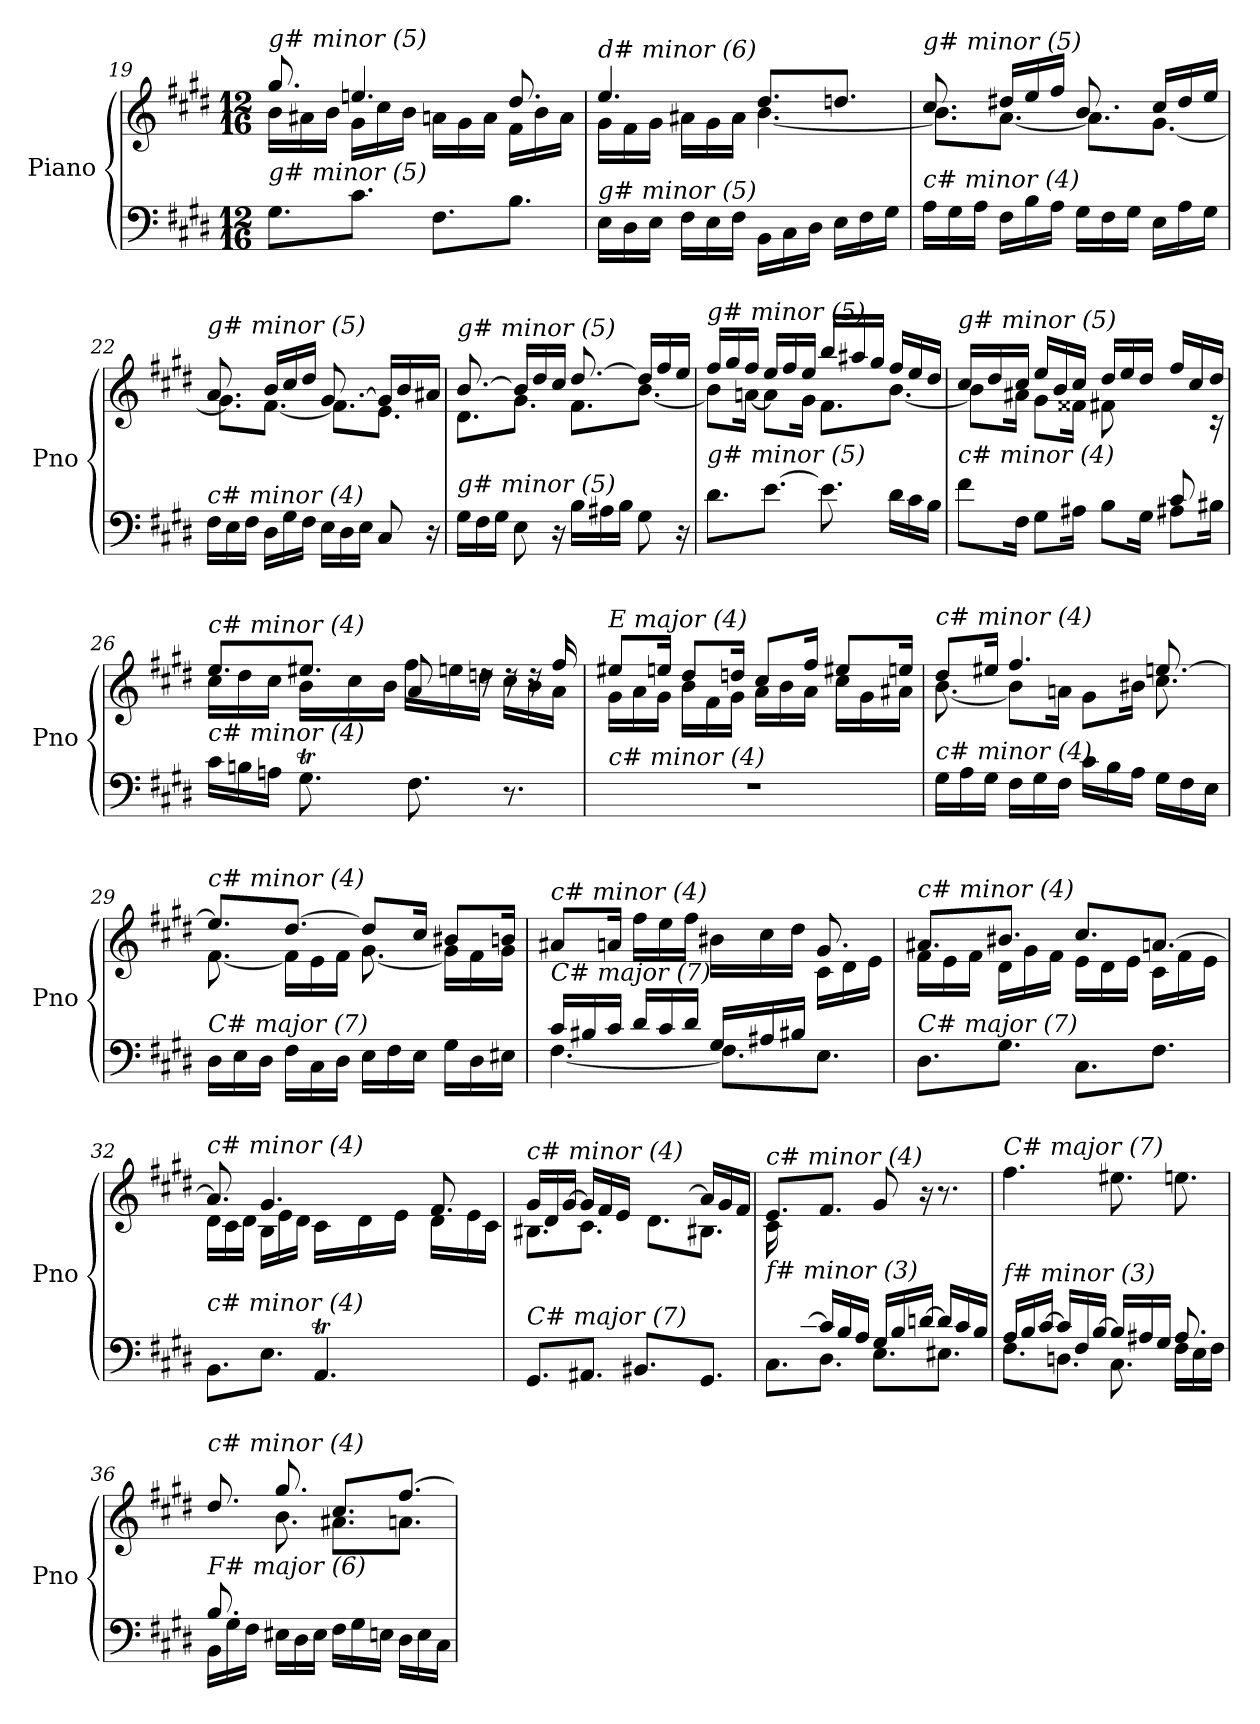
**kern	**kern
*part1	*part1
*staff2	*staff1
*I"Piano	*
*I'Pno	*
!!LO:LB:g=z
*clefF4	*clefG2
*k[f#c#g#d#]	*k[f#c#g#d#]
*M12/16	*M12/16
=19	=19
*	*^
!	!LO:TX:i:t=g# minor (5)	!
!LO:TX:i:t=g# minor (5)	!	!
8.G#\L	8.gg#/	16b\LL
.	.	16a#X\
.	.	16b\JJ
8.c#\J	4.een/	16g#\LL
.	.	16cc#\
.	.	16b\JJ
8.F#\L	.	16an\LL
.	.	16g#\
.	.	16a\JJ
8.B\J	8.dd#/	16f#\LL
.	.	16b\
.	.	16a\JJ
=20	=20	=20
!	!LO:TX:i:t=d# minor (6)	!
!LO:TX:i:t=g# minor (5)	!	!
16E\LL	4.ee/	16g#\LL
16D#\	.	16f#\
16E\JJ	.	16g#\JJ
16F#\LL	.	16a#X\LL
16E\	.	16g#\
16F#\JJ	.	16a#\JJ
16BB\LL	8.dd#/L	[4.b\
16C#\	.	.
16D#\JJ	.	.
16E\LL	8.ddn/J	.
16F#\	.	.
16G#\JJ	.	.
=21	=21	=21
!	!LO:TX:i:t=g# minor (5)	!
!LO:TX:i:t=c# minor (4)	!	!
16A\LL	8.cc#/	8.b\L]
16G#\	.	.
16A\JJ	.	.
16F#\LL	16dd#X/LL	[8.a\J
16B\	16ee/	.
16A\JJ	16ff#/JJ	.
16G#\LL	8.b/	8.a\L]
16F#\	.	.
16G#\JJ	.	.
16E\LL	16cc#/LL	[8.g#\J
16A\	16dd#/	.
16G#\JJ	16ee/JJ	.
!!LO:LB:g=z	!!
=22	=22	=22
!	!LO:TX:i:t=g# minor (5)	!
!LO:TX:i:t=c# minor (4)	!	!
16F#\LL	8.a/	8.g#\L]
16E\	.	.
16F#\JJ	.	.
16D#\LL	16b/LL	[8.f#\J
16G#\	16cc#/	.
16F#\JJ	16dd#/JJ	.
16E\LL	[8.g#/	8.f#\L]
16D#\	.	.
16E\JJ	.	.
8C#/	16g#/LL]	8.e\J
.	16b/	.
16r	16a#X/JJ	.
=23	=23	=23
!	!LO:TX:i:t=g# minor (5)	!
!LO:TX:i:t=g# minor (5)	!	!
16G#\LL	[8.b/	8.d#\L
16F#\	.	.
16G#\JJ	.	.
8E\	16b/LL]	8.g#\J
.	16dd#/	.
16r	16cc#/JJ	.
16B\LL	[8.dd#/	8.f#\L
16A#X\	.	.
16B\JJ	.	.
8G#\	16dd#/LL]	[8.b\J
.	16ff#/	.
16r	16ee/JJ	.
=24	=24	=24
!	!LO:TX:i:t=g# minor (5)	!
!LO:TX:i:t=g# minor (5)	!	!
8.d#\L	16ff#/LL	8b\L]
.	16gg#/	.
.	16ff#/JJ	[16an\Jk
[8.e\J	16ee/LL	8a\L]
.	16ff#/	.
.	16ee/JJ	16g#\Jk
8.e\]	16bb/LL	8.f#\L
.	16aa#X/	.
.	16gg#/JJ	.
16d#\LL	16ff#/LL	[8.b\J
16c#\	16ee/	.
16B\JJ	16dd#/JJ	.
!!LO:LB:g=z	!!
=25	=25	=25
*^	*	*
!	!	!LO:TX:i:t=g# minor (5)	!
!LO:TX:i:t=c# minor (4)	!	!	!
2ryy	8f#\L	16cc#/LL	8b\L]
.	.	16dd#/	.
.	16F#\Jk	16cc#/JJ	16a#X\Jk
.	8G#\L	16ee/LL	8g#\L
.	.	16b/	.
.	16A#X\Jk	16cc#/JJ	16f##Xi\Jk
.	8B\L	16dd#/LL	8f#\L
.	.	16ee/	.
16B#X/Jk	16G#\Jk	16dd#/JJ	8.ryy
8c#/	8A#X\L	16ff#/LL	.
.	.	16cc#/	.
16ryy	16B#X\Jk	16dd#/JJ	16rc
=26	=26	=26	=26
*	*	*	*^
!	!	!LO:TX:i:t=c# minor (4)	!	!
!LO:TX:i:t=c# minor (4)	!	!	!	!
16c#\LL	8.ryy	8.ee/L	16cc#\LL	8.ryy
16Bn\	.	.	16dd#\	.
16An\JJ	.	.	16cc#\JJ	.
8.G#t\	32A!yy	8.ee#X/J	16b\LL	8.ryy
.	32G#!yy	.	.	.
.	32A!yy	.	16cc#\	.
.	16.G#!yy	.	.	.
.	.	.	16b\JJ	.
8.F#\	4.ryy	8a/	16ff#\LL	4.ryy
.	.	.	16een\	.
.	.	16rdd	16ddn\JJ	.
8.r	.	16rdd	16cc#\LL	.
.	.	16rdd	16b\	.
.	.	16ff#/	16a\JJ	.
*v	*v	*	*	*
*	*	*v	*v
=27	=27	=27
!	!LO:TX:i:t=E major (4)	!
!LO:TX:i:t=c# minor (4)	!	!
2.r	8ee#X/L	16g#\LL
.	.	16a\
.	16een/Jk	16g#\JJ
.	8dd#/L	16b\LL
.	.	16f#\
.	16ddn/Jk	16g#\JJ
.	8cc#/L	16a\LL
.	.	16b\
.	16ff#/Jk	16a\JJ
.	8ee#X/L	16cc#\LL
.	.	16g#\
.	16een/Jk	16a#X\JJ
!!LO:LB:g=z	!!
=28	=28	=28
!	!LO:TX:i:t=c# minor (4)	!
!LO:TX:i:t=c# minor (4)	!	!
16G#\LL	8dd#/L	[8.b\
16A\	.	.
16G#\JJ	16ee#X/Jk	.
16F#\LL	4.ff#/	8b\L]
16G#\	.	.
16F#\JJ	.	16an\Jk
16c#\LL	.	8g#\L
16B\	.	.
16A\JJ	.	16b#X\Jk
16G#\LL	[8.een/	8.cc#\
16F#\	.	.
16E\JJ	.	.
=29	=29	=29
!	!LO:TX:i:t=c# minor (4)	!
!LO:TX:i:t=C# major (7)	!	!
16D#\LL	8.ee/L]	[8.f#\
16E\	.	.
16D#\JJ	.	.
16F#\LL	[8.dd#/J	16f#\LL]
16C#\	.	16e\
16D#\JJ	.	16f#\JJ
16E\LL	8dd#/L]	[8.g#\
16F#\	.	.
16E\JJ	16cc#/Jk	.
16G#\LL	8b#X/L	16g#\LL]
16D#\	.	16f#\
16E#X\JJ	16bn/Jk	16g#\JJ
=30	=30	=30
*^	*	*
!	!	!LO:TX:i:t=c# minor (4)	!
!LO:TX:i:t=C# major (7)	!	!	!
16c#/LL	[4.F#\	8a#X/L	2ryy
16B#X/	.	.	.
16c#/JJ	.	16an/Jk	.
16d#/LL	.	16ff#\LL	.
16c#/	.	16ee\	.
16d#/JJ	.	16ff#\JJ	.
16G#/LL	8.F#\L]	16b#X\LL	.
16A#X/	.	16cc#\	.
16B#X/JJ	.	16dd#\JJ	16ryy
8.ryy	8.E\J	8.g#/	16c#\LL
.	.	.	16d#\
.	.	.	16e\JJ
*v	*v	*	*
!!LO:LB:g=z	!!
=31	=31	=31
!	!LO:TX:i:t=c# minor (4)	!
!LO:TX:i:t=C# major (7)	!	!
8.D#\L	8.a#X/L	16f#\LL
.	.	16e\
.	.	16f#\JJ
8.G#\J	8.b#X/J	16d#\LL
.	.	16g#\
.	.	16f#\JJ
8.C#\L	8.cc#/L	16e\LL
.	.	16d#\
.	.	16e\JJ
8.F#\J	[8.an/J	16c#\LL
.	.	16f#\
.	.	16e\JJ
=32	=32	=32
*^	*	*^
!	!	!LO:TX:i:t=c# minor (4)	!	!
!LO:TX:i:t=c# minor (4)	!	!	!	!
8.BB\L	4.ryy	8.a/]	16d#\LL	4.ryy
.	.	.	16c#\	.
.	.	.	16d#\JJ	.
8.E\J	.	4.g#/	16B\LL	.
.	.	.	16e\	.
.	.	.	16d#\JJ	.
4.AAT/	32BB!yy	.	16c#\LL	4.ryy
.	32AA!yy	.	.	.
.	32BB!yy	.	16d#\	.
.	32AA!yy	.	.	.
.	32BB!yy	.	16e\JJ	.
.	32AA!yy	.	.	.
.	32BB!yy	8.f#/	16d#\LL	.
.	[32AA!yy	.	.	.
.	8AA!yy]	.	16e\	.
.	.	.	16c#\JJ	.
*v	*v	*	*	*
*	*	*v	*v
=33	=33	=33
!	!LO:TX:i:t=c# minor (4)	!
!LO:TX:i:t=C# major (7)	!	!
8.GG#/L	16g#/LL	8.B#X\L
.	16d#/	.
.	[16g#/JJ	.
8.AA#X/J	16g#/LL]	8.c#\J
.	16f#/	.
.	16e/JJ	.
8.BB#X/L	16d#/LLyy	8.d#\L
.	16f#/	.
.	[16a/JJ	.
8.GG#/J	16a/LL]	8.B#X\J
.	16g#/	.
.	16f#/JJ	.
!!LO:PB:g=z	!!
=34	=34	=34
*^	*	*
!	!	!LO:TX:i:t=c# minor (4)	!
!LO:TX:i:t=f# minor (3)	!	!	!
16ryy	8.C#\L	8.e/L	16c#\LL
16G#/	.	.	2ryy
[16c#/JJ	.	.	.
16c#/LL]	8.D#\J	8.f#/J	.
16B/	.	.	.
16A/JJ	.	.	.
16G#/LL	8.E\L	8g#/	.
16B/	.	.	.
[16dn/JJ	.	16r	.
16d/LL]	8.E#X\J	8.r	8.ryy
16c#/	.	.	.
16B/JJ	.	.	.
*	*	*v	*v
=35	=35	=35
!	!	!LO:TX:i:t=C# major (7)
!LO:TX:i:t=f# minor (3)	!	!
16A/LL	8.F#\L	4.ff#\
16B/	.	.
[16c#/JJ	.	.
16c#/LL]	8.Dn\J	.
16F#/	.	.
[16B/JJ	.	.
16B/LL]	8.C#\	8.ee#X\L
16A#X/	.	.
16G#/JJ	.	.
8.A#/	16F#\LL	8.een\J
.	16E\	.
.	16F#\JJ	.
=36	=36	=36
*	*	*^
!	!	!LO:TX:i:t=c# minor (4)	!
!LO:TX:i:t=F# major (6)	!	!	!
8.B/L	16BB\LL	8.dd#/L	8.ryy
.	16G#\	.	.
.	16F#\JJ	.	.
2ryy	16E#X\LL	8.gg#/J	8.b\J
.	16D#\	.	.
.	16E#\JJ	.	.
.	16F#\LL	8.cc#/L	8.a#X\L
.	16G#\	.	.
.	16En\JJ	.	.
.	16D#\LL	[8.ff#/J	8.an\J
.	16E\	.	.
16ryy	16C#\JJ	.	.
*v	*v	*	*
*	*v	*v
=	=
*-	*-
